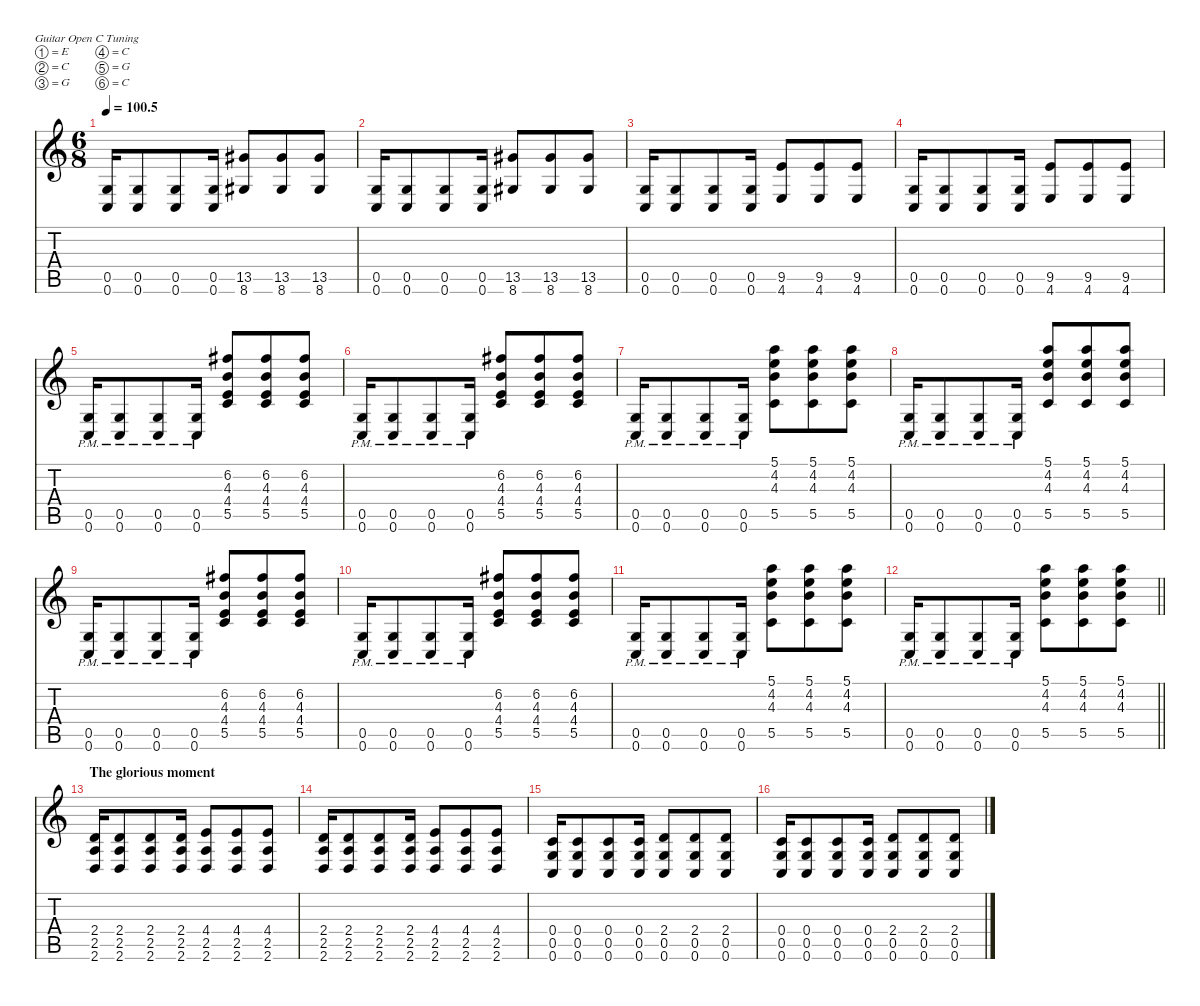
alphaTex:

\defaultSystemsLayout 4
\hideDynamics
\bracketExtendMode nobrackets
\singleTrackTrackNamePolicy hidden
\multiTrackTrackNamePolicy hidden
\firstSystemTrackNameMode fullname
\firstSystemTrackNameOrientation horizontal
\otherSystemsTrackNameOrientation horizontal
\track ("Guitar I (primary guitar)" "dist.guit.") {mute instrument distortionguitar}
\staff {score tabs}
\tuning (E4 C4 G3 C3 G2 C2)
\ts (6 8)
\tempo
100.5
\accidentals auto
\clef g2
\ottava regular
\simile none
\ks c
(0.5 0.6).16{dy f beam Up} (0.5 0.6).8{beam Up} (0.5 0.6).8{beam Up} (0.5 0.6).16{beam Up} (13.5{acc #} 8.6{acc #}).8{beam Up} (13.5{acc #} 8.6{acc #}).8{beam Up} (13.5{acc #} 8.6{acc #}).8{beam Up} |
(0.5 0.6).16{beam Up} (0.5 0.6).8{beam Up} (0.5 0.6).8{beam Up} (0.5 0.6).16{beam Up} (13.5{acc #} 8.6{acc #}).8{beam Up} (13.5{acc #} 8.6{acc #}).8{beam Up} (13.5{acc #} 8.6{acc #}).8{beam Up} |
(0.5 0.6).16{beam Up} (0.5 0.6).8{beam Up} (0.5 0.6).8{beam Up} (0.5 0.6).16{beam Up} (9.5 4.6).8{beam Up} (9.5 4.6).8{beam Up} (9.5 4.6).8{beam Up} |
(0.5 0.6).16{beam Up} (0.5 0.6).8{beam Up} (0.5 0.6).8{beam Up} (0.5 0.6).16{beam Up} (9.5 4.6).8{beam Up} (9.5 4.6).8{beam Up} (9.5 4.6).8{beam Up} |
\section ("" "")
(0.5{pm} 0.6{pm}).16{beam Up} (0.5{pm} 0.6{pm}).8{beam Up} (0.5{pm} 0.6{pm}).8{beam Up} (0.5{pm} 0.6{pm}).16{beam Up} (5.5 4.3 6.2{acc #} 4.4).8{beam Up} (5.5 4.3 6.2{acc #} 4.4).8{beam Up} (5.5 4.3 6.2{acc #} 4.4).8{beam Up} |
(0.5{pm} 0.6{pm}).16{beam Up} (0.5{pm} 0.6{pm}).8{beam Up} (0.5{pm} 0.6{pm}).8{beam Up} (0.5{pm} 0.6{pm}).16{beam Up} (4.4 5.5 6.2{acc #} 4.3).8{beam Up} (4.4 5.5 6.2{acc #} 4.3).8{beam Up} (4.4 5.5 6.2{acc #} 4.3).8{beam Up} |
(0.5{pm} 0.6{pm}).16{beam Up} (0.5{pm} 0.6{pm}).8{beam Up} (0.5{pm} 0.6{pm}).8{beam Up} (0.5{pm} 0.6{pm}).16{beam Up} (5.5 4.3 4.2 5.1).8{beam Down} (5.5 4.3 4.2 5.1).8{beam Down} (5.5 4.2 4.3 5.1).8{beam Down} |
(0.5{pm} 0.6{pm}).16{beam Up} (0.5{pm} 0.6{pm}).8{beam Up} (0.5{pm} 0.6{pm}).8{beam Up} (0.5{pm} 0.6{pm}).16{beam Up} (5.5 4.3 4.2 5.1).8{beam Up} (5.5 4.2 4.3 5.1).8{beam Up} (5.5 4.2 4.3 5.1).8{beam Up} |
(0.5{pm} 0.6{pm}).16{beam Up} (0.5{pm} 0.6{pm}).8{beam Up} (0.5{pm} 0.6{pm}).8{beam Up} (0.5{pm} 0.6{pm}).16{beam Up} (5.5 4.3 6.2{acc #} 4.4).8{beam Up} (5.5 4.3 6.2{acc #} 4.4).8{beam Up} (5.5 4.3 6.2{acc #} 4.4).8{beam Up} |
(0.5{pm} 0.6{pm}).16{beam Up} (0.5{pm} 0.6{pm}).8{beam Up} (0.5{pm} 0.6{pm}).8{beam Up} (0.5{pm} 0.6{pm}).16{beam Up} (4.4 5.5 6.2{acc #} 4.3).8{beam Up} (4.4 5.5 6.2{acc #} 4.3).8{beam Up} (4.4 5.5 6.2{acc #} 4.3).8{beam Up} |
(0.5{pm} 0.6{pm}).16{beam Up} (0.5{pm} 0.6{pm}).8{beam Up} (0.5{pm} 0.6{pm}).8{beam Up} (0.5{pm} 0.6{pm}).16{beam Up} (5.5 4.3 4.2 5.1).8{beam Down} (5.5 4.3 4.2 5.1).8{beam Down} (5.5 4.2 4.3 5.1).8{beam Down} |
\barLineRight lightlight
(0.5{pm} 0.6{pm}).16{beam Up} (0.5{pm} 0.6{pm}).8{beam Up} (0.5{pm} 0.6{pm}).8{beam Up} (0.5{pm} 0.6{pm}).16{beam Up} (5.5 4.3 4.2 5.1).8{beam Down} (5.5 4.2 4.3 5.1).8{beam Down} (5.5 4.2 4.3 5.1).8{beam Down} |
\section ("" "The glorious moment")
(2.4 2.6 2.5).16{beam Up} (2.4 2.5 2.6).8{beam Up} (2.4 2.5 2.6).8{beam Up} (2.4 2.5 2.6).16{beam Up} (4.4 2.5 2.6).8{beam Up} (4.4 2.5 2.6).8{beam Up} (4.4 2.5 2.6).8{beam Up} |
(2.4 2.5 2.6).16{beam Up} (2.4 2.5 2.6).8{beam Up} (2.4 2.5 2.6).8{beam Up} (2.4 2.5 2.6).16{beam Up} (4.4 2.5 2.6).8{beam Up} (4.4 2.5 2.6).8{beam Up} (4.4 2.5 2.6).8{beam Up} |
(0.6 0.5 0.4).16{beam Up} (0.4 0.5 0.6).8{beam Up} (0.4 0.5 0.6).8{beam Up} (0.4 0.5 0.6).16{beam Up} (2.4 0.5 0.6).8{beam Up} (2.4 0.5 0.6).8{beam Up} (2.4 0.5 0.6).8{beam Up} |
(0.4 0.5 0.6).16{beam Up} (0.4 0.5 0.6).8{beam Up} (0.4 0.5 0.6).8{beam Up} (0.4 0.5 0.6).16{beam Up} (2.4 0.5 0.6).8{beam Up} (2.4 0.5 0.6).8{beam Up} (2.4 0.5 0.6).8{beam Up}
